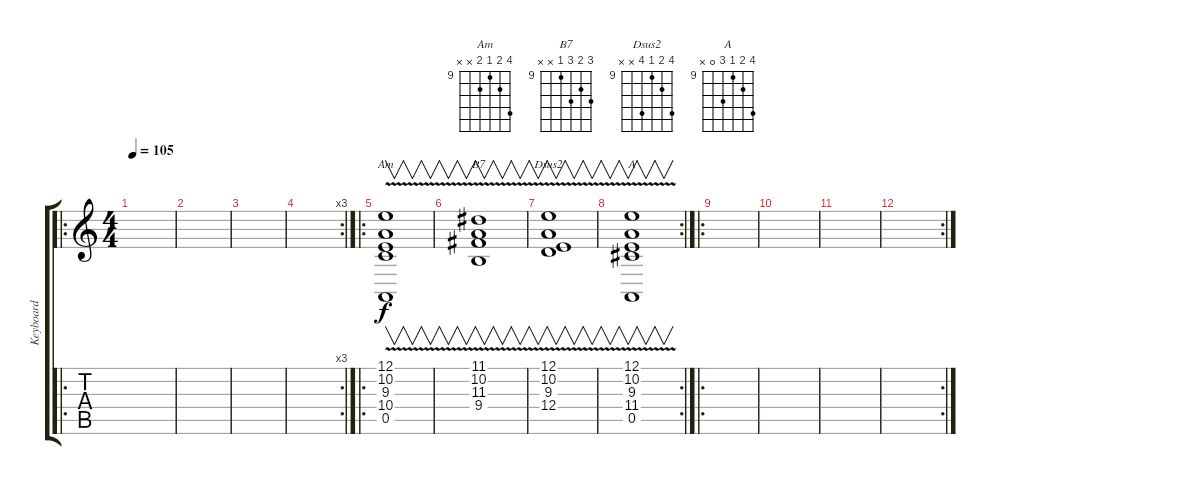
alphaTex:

\track ("Keyboard" "Keyboard") {instrument rockorgan}
\staff {score tabs}
\tuning (E4 B3 G3 D3 A2 E2) {hide}
\chord ("Am" 12 10 9 10 x x) {firstfret 9}
\chord ("B7" 11 10 11 9 x x) {firstfret 9}
\chord ("Dsus2" 12 10 9 12 x x) {firstfret 9}
\chord ("A" 12 10 9 11 0 x) {firstfret 9}
\ro
\ts (4 4)
\tempo 105
\clef g2
\ks c
|
|
|
\rc 3
|
\ro
(12.1 10.2 9.3{v} 10.4 0.5).1{v ch "Am"} |
(11.1 10.2 11.3{v} 9.4).1{v ch "B7"} |
(12.1 10.2{v} 9.3 12.4).1{v ch "Dsus2"} |
\rc 2
(12.1 10.2 9.3{v} 11.4 0.5).1{v ch "A"} |
\ro
|
|
|
\rc 2
